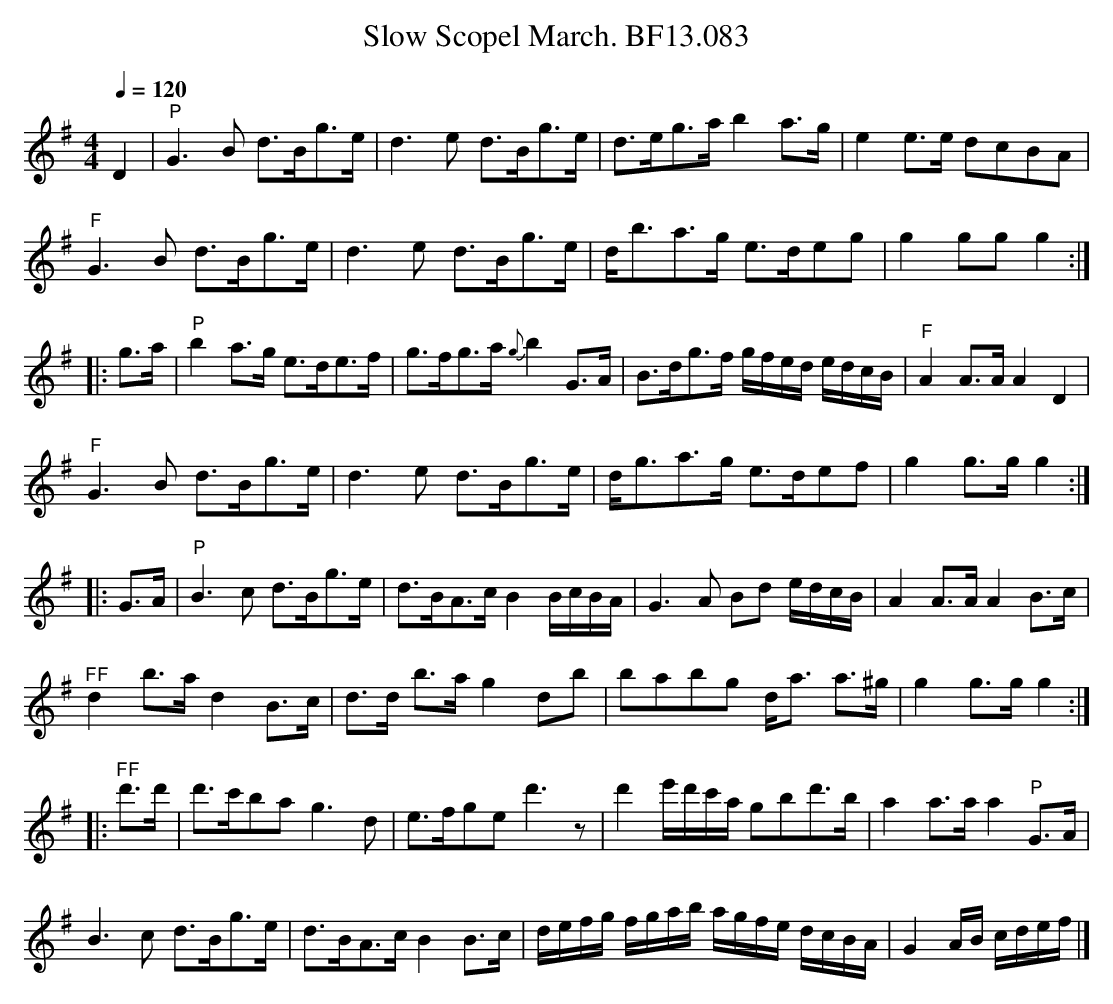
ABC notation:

X:1
T:Slow Scopel March. BF13.083
M:4/4
L:1/8
Q:1/4=120
K:G
D2|"^P"G3B d>Bg>e|d3e d>Bg>e|d>eg>ab2a>g|e2e>e dcBA|
"^F"G3B d>Bg>e|d3e d>Bg>e|d<ba>g e>deg|g2ggg2:|
|:g>a|"^P"b2a>g e>de>f|g>fg>a {g}b2G>A|B>dg>f g/f/e/d/ e/d/c/B/|\
"^F"A2A>AA2D2|
"^F"G3B d>Bg>e|d3e d>Bg>e|d<ga>g e>def|g2g>gg2:|
|:G>A|"^P"B3c d>Bg>e|d>BA>cB2B/c/B/A/|G3A Bd e/d/c/B/|A2A>AA2B>c|
"^FF"d2b>ad2B>c|d>d b>ag2db|babg d<a a>^g|g2g>gg2:|
|:"^FF"d'>d'|d'>c'bag3d|e>fge d'3z|\
d'2 e'/d'/c'/a/ gbd'>b|a2a>aa2"^P"G>A|
B3c d>Bg>e|d>BA>cB2B>c|d/e/f/g/ f/g/a/b/ a/g/f/e/ d/c/B/A/|\
G2A/B/ c/d/e/f/ |]
